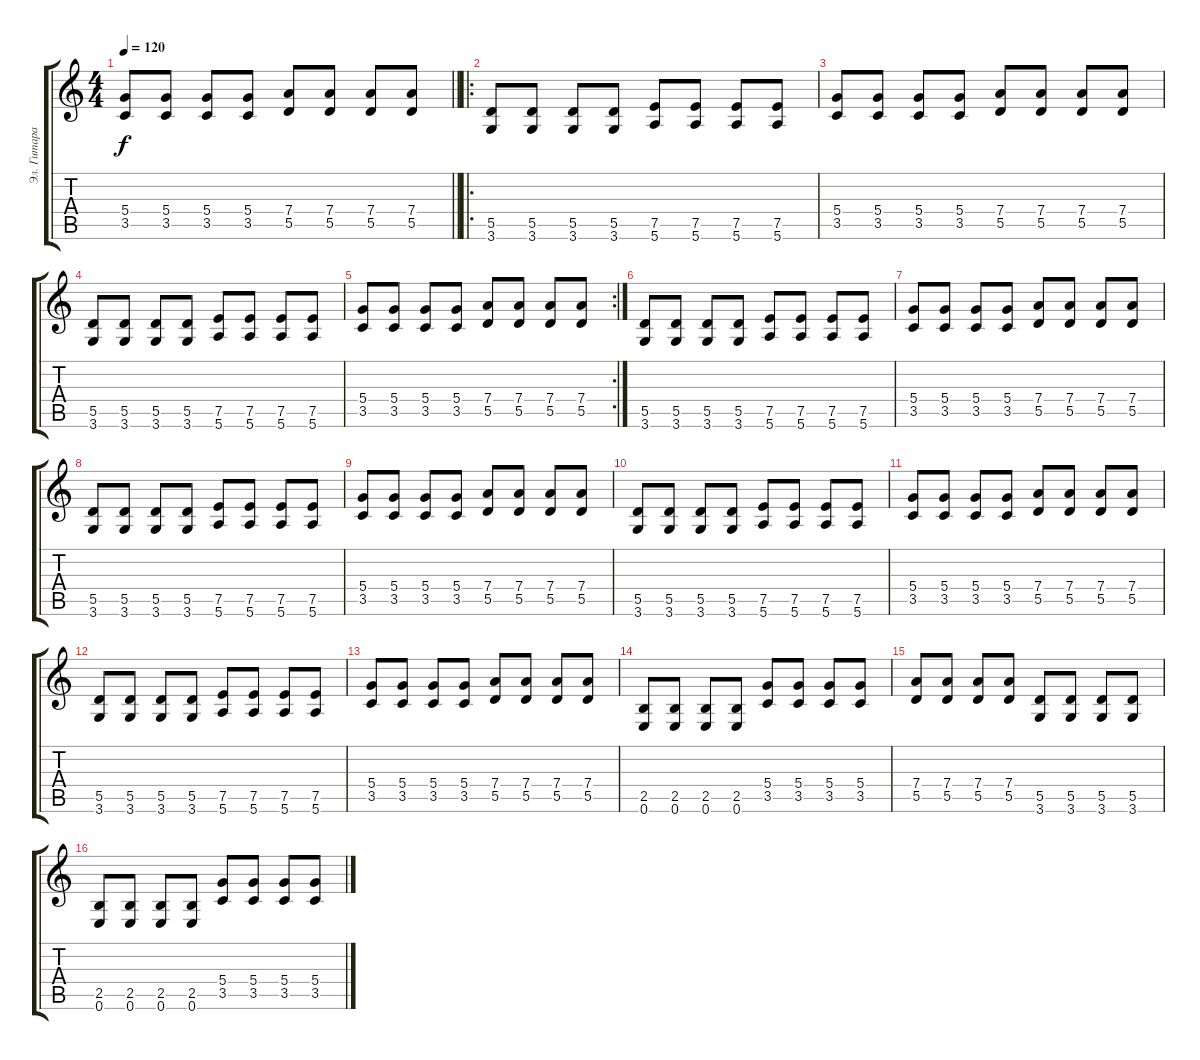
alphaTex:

\track ("Эл. Гитара (ритм)" "Эл. Гитара") {instrument overdrivenguitar}
\staff {score tabs}
\tuning (E4 B3 G3 D3 A2 E2) {hide}
\ts (4 4)
\tempo 120
\clef g2
\barLineRight lightlight
\ks c
(5.4 3.5).8{dy f} (5.4 3.5).8 (5.4 3.5).8 (5.4 3.5).8 (7.4 5.5).8 (7.4 5.5).8 (7.4 5.5).8 (7.4 5.5).8 |
\ro
(5.5 3.6).8 (5.5 3.6).8 (5.5 3.6).8 (5.5 3.6).8 (7.5 5.6).8 (7.5 5.6).8 (7.5 5.6).8 (7.5 5.6).8 |
(5.4 3.5).8 (5.4 3.5).8 (5.4 3.5).8 (5.4 3.5).8 (7.4 5.5).8 (7.4 5.5).8 (7.4 5.5).8 (7.4 5.5).8 |
(5.5 3.6).8 (5.5 3.6).8 (5.5 3.6).8 (5.5 3.6).8 (7.5 5.6).8 (7.5 5.6).8 (7.5 5.6).8 (7.5 5.6).8 |
\rc 2
(5.4 3.5).8 (5.4 3.5).8 (5.4 3.5).8 (5.4 3.5).8 (7.4 5.5).8 (7.4 5.5).8 (7.4 5.5).8 (7.4 5.5).8 |
(5.5 3.6).8 (5.5 3.6).8 (5.5 3.6).8 (5.5 3.6).8 (7.5 5.6).8 (7.5 5.6).8 (7.5 5.6).8 (7.5 5.6).8 |
(5.4 3.5).8 (5.4 3.5).8 (5.4 3.5).8 (5.4 3.5).8 (7.4 5.5).8 (7.4 5.5).8 (7.4 5.5).8 (7.4 5.5).8 |
(5.5 3.6).8 (5.5 3.6).8 (5.5 3.6).8 (5.5 3.6).8 (7.5 5.6).8 (7.5 5.6).8 (7.5 5.6).8 (7.5 5.6).8 |
(5.4 3.5).8 (5.4 3.5).8 (5.4 3.5).8 (5.4 3.5).8 (7.4 5.5).8 (7.4 5.5).8 (7.4 5.5).8 (7.4 5.5).8 |
(5.5 3.6).8 (5.5 3.6).8 (5.5 3.6).8 (5.5 3.6).8 (7.5 5.6).8 (7.5 5.6).8 (7.5 5.6).8 (7.5 5.6).8 |
(5.4 3.5).8 (5.4 3.5).8 (5.4 3.5).8 (5.4 3.5).8 (7.4 5.5).8 (7.4 5.5).8 (7.4 5.5).8 (7.4 5.5).8 |
(5.5 3.6).8 (5.5 3.6).8 (5.5 3.6).8 (5.5 3.6).8 (7.5 5.6).8 (7.5 5.6).8 (7.5 5.6).8 (7.5 5.6).8 |
(5.4 3.5).8 (5.4 3.5).8 (5.4 3.5).8 (5.4 3.5).8 (7.4 5.5).8 (7.4 5.5).8 (7.4 5.5).8 (7.4 5.5).8 |
(2.5 0.6).8 (2.5 0.6).8 (2.5 0.6).8 (2.5 0.6).8 (5.4 3.5).8 (5.4 3.5).8 (5.4 3.5).8 (5.4 3.5).8 |
(7.4 5.5).8 (7.4 5.5).8 (7.4 5.5).8 (7.4 5.5).8 (5.5 3.6).8 (5.5 3.6).8 (5.5 3.6).8 (5.5 3.6).8 |
(2.5 0.6).8 (2.5 0.6).8 (2.5 0.6).8 (2.5 0.6).8 (5.4 3.5).8 (5.4 3.5).8 (5.4 3.5).8 (5.4 3.5).8
